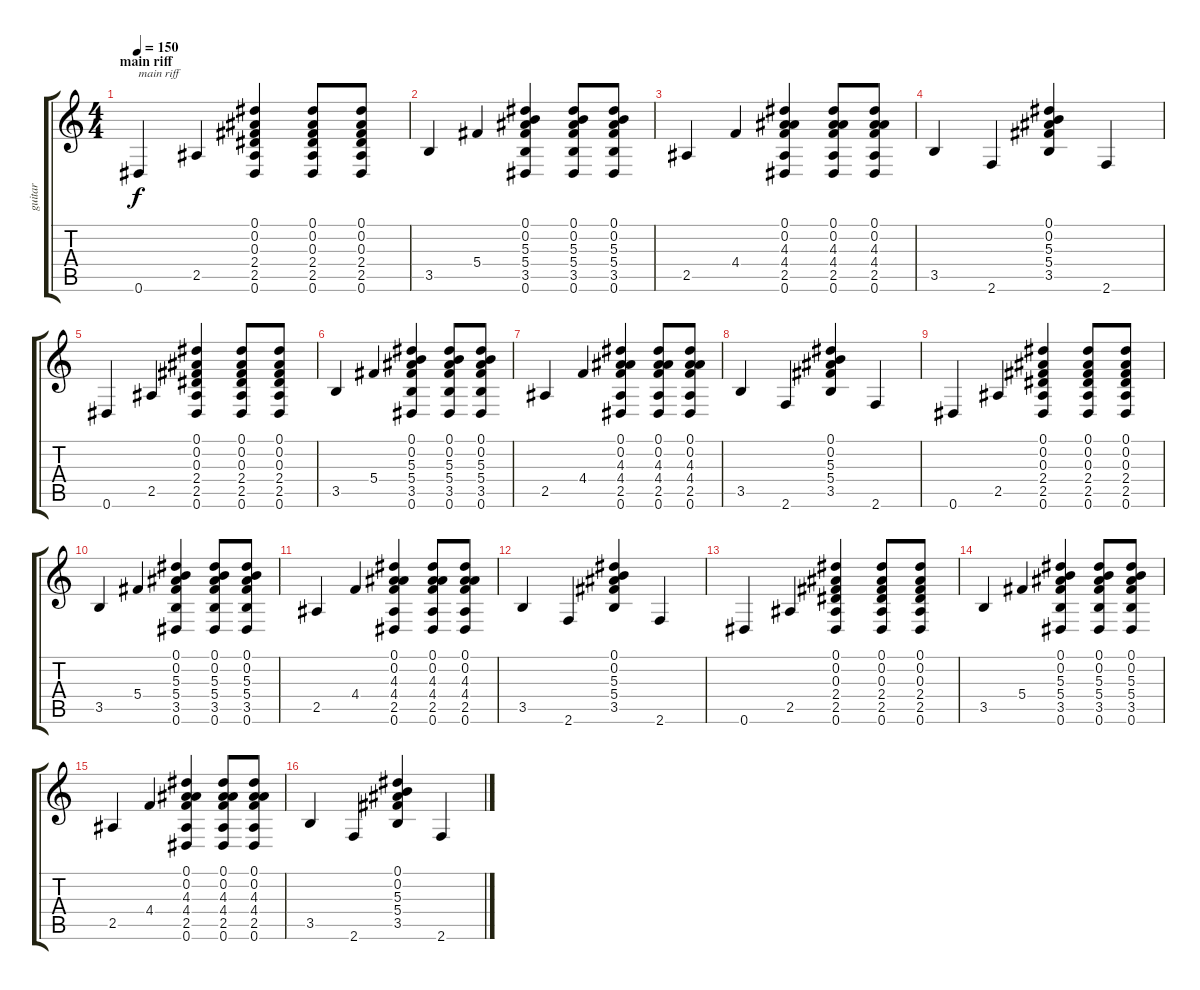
\track ("guitar" "guitar") {instrument distortionguitar}
\staff {score tabs}
\tuning (Eb4 Bb3 Gb3 Db3 Ab2 Eb2) {hide}
\ts (4 4)
\section ("" "main riff")
\tempo 150
\clef g2
\ks c
0.6.4{txt "main riff" dy f instrument distortionguitar} 2.5.4 (0.1 0.2 0.3 2.4 2.5 0.6).4 (0.1 0.2 0.3 2.4 2.5 0.6).8 (0.1 0.2 0.3 2.4 2.5 0.6).8 |
3.5.4 5.4.4 (0.1 0.2 5.3 5.4 3.5 0.6).4 (0.1 0.2 5.3 5.4 3.5 0.6).8 (0.1 0.2 5.3 5.4 3.5 0.6).8 |
2.5.4 4.4.4 (0.1 0.2 4.3 4.4 2.5 0.6).4 (0.1 0.2 4.3 4.4 2.5 0.6).8 (0.1 0.2 4.3 4.4 2.5 0.6).8 |
3.5.4 2.6.4 (0.1 0.2 5.3 5.4 3.5).4 2.6.4 |
0.6.4 2.5.4 (0.1 0.2 0.3 2.4 2.5 0.6).4 (0.1 0.2 0.3 2.4 2.5 0.6).8 (0.1 0.2 0.3 2.4 2.5 0.6).8 |
3.5.4 5.4.4 (0.1 0.2 5.3 5.4 3.5 0.6).4 (0.1 0.2 5.3 5.4 3.5 0.6).8 (0.1 0.2 5.3 5.4 3.5 0.6).8 |
2.5.4 4.4.4 (0.1 0.2 4.3 4.4 2.5 0.6).4 (0.1 0.2 4.3 4.4 2.5 0.6).8 (0.1 0.2 4.3 4.4 2.5 0.6).8 |
3.5.4 2.6.4 (0.1 0.2 5.3 5.4 3.5).4 2.6.4 |
0.6.4 2.5.4 (0.1 0.2 0.3 2.4 2.5 0.6).4 (0.1 0.2 0.3 2.4 2.5 0.6).8 (0.1 0.2 0.3 2.4 2.5 0.6).8 |
3.5.4 5.4.4 (0.1 0.2 5.3 5.4 3.5 0.6).4 (0.1 0.2 5.3 5.4 3.5 0.6).8 (0.1 0.2 5.3 5.4 3.5 0.6).8 |
2.5.4 4.4.4 (0.1 0.2 4.3 4.4 2.5 0.6).4 (0.1 0.2 4.3 4.4 2.5 0.6).8 (0.1 0.2 4.3 4.4 2.5 0.6).8 |
3.5.4 2.6.4 (0.1 0.2 5.3 5.4 3.5).4 2.6.4 |
0.6.4 2.5.4 (0.1 0.2 0.3 2.4 2.5 0.6).4 (0.1 0.2 0.3 2.4 2.5 0.6).8 (0.1 0.2 0.3 2.4 2.5 0.6).8 |
3.5.4 5.4.4 (0.1 0.2 5.3 5.4 3.5 0.6).4 (0.1 0.2 5.3 5.4 3.5 0.6).8 (0.1 0.2 5.3 5.4 3.5 0.6).8 |
2.5.4 4.4.4 (0.1 0.2 4.3 4.4 2.5 0.6).4 (0.1 0.2 4.3 4.4 2.5 0.6).8 (0.1 0.2 4.3 4.4 2.5 0.6).8 |
3.5.4 2.6.4 (0.1 0.2 5.3 5.4 3.5).4 2.6.4
